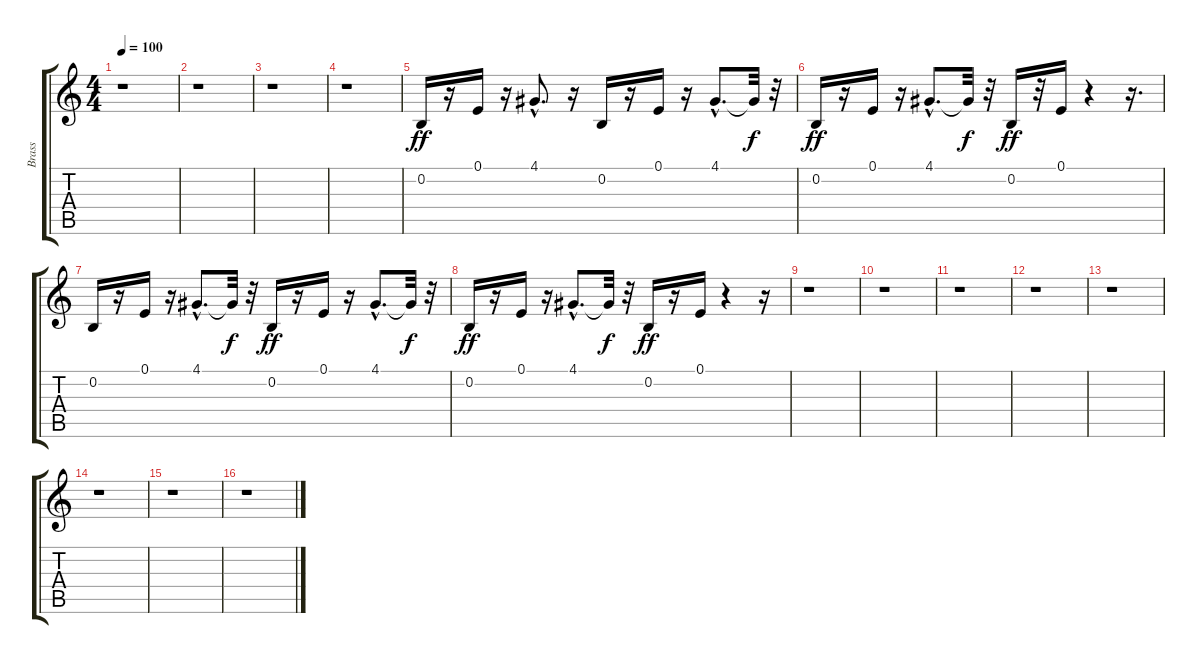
\track ("Brass" "Brass") {instrument brasssection}
\staff {score tabs}
\tuning (E4 B3 G3 D3 A2 E2) {hide}
\ts (4 4)
\tempo 100
\clef g2
\ks c
r.1{dy ff} |
r.1 |
r.1 |
r.1 |
0.2.16 r.16 0.1.16 r.16 4.1{hac}.8{d} r.16 0.2.16 r.16 0.1.16 r.16 4.1{hac}.8{d} 4.1{t}.32{dy f} r.32 |
0.2.16{dy ff} r.16 0.1.16 r.16 4.1{hac}.8{d} 4.1{t}.32{dy f} r.32 0.2.16{dy ff} r.32 0.1.16 r.4 r.16{d} |
0.2.16 r.16 0.1.16 r.16 4.1{hac}.8{d} 4.1{t}.32{dy f} r.32 0.2.16{dy ff} r.16 0.1.16 r.16 4.1{hac}.8{d} 4.1{t}.32{dy f} r.32 |
0.2.16{dy ff} r.16 0.1.16 r.16 4.1{hac}.8{d} 4.1{t}.32{dy f} r.32 0.2.16{dy ff} r.16 0.1.16 r.4 r.16 |
r.1 |
r.1 |
r.1 |
r.1 |
r.1 |
r.1 |
r.1 |
r.1
